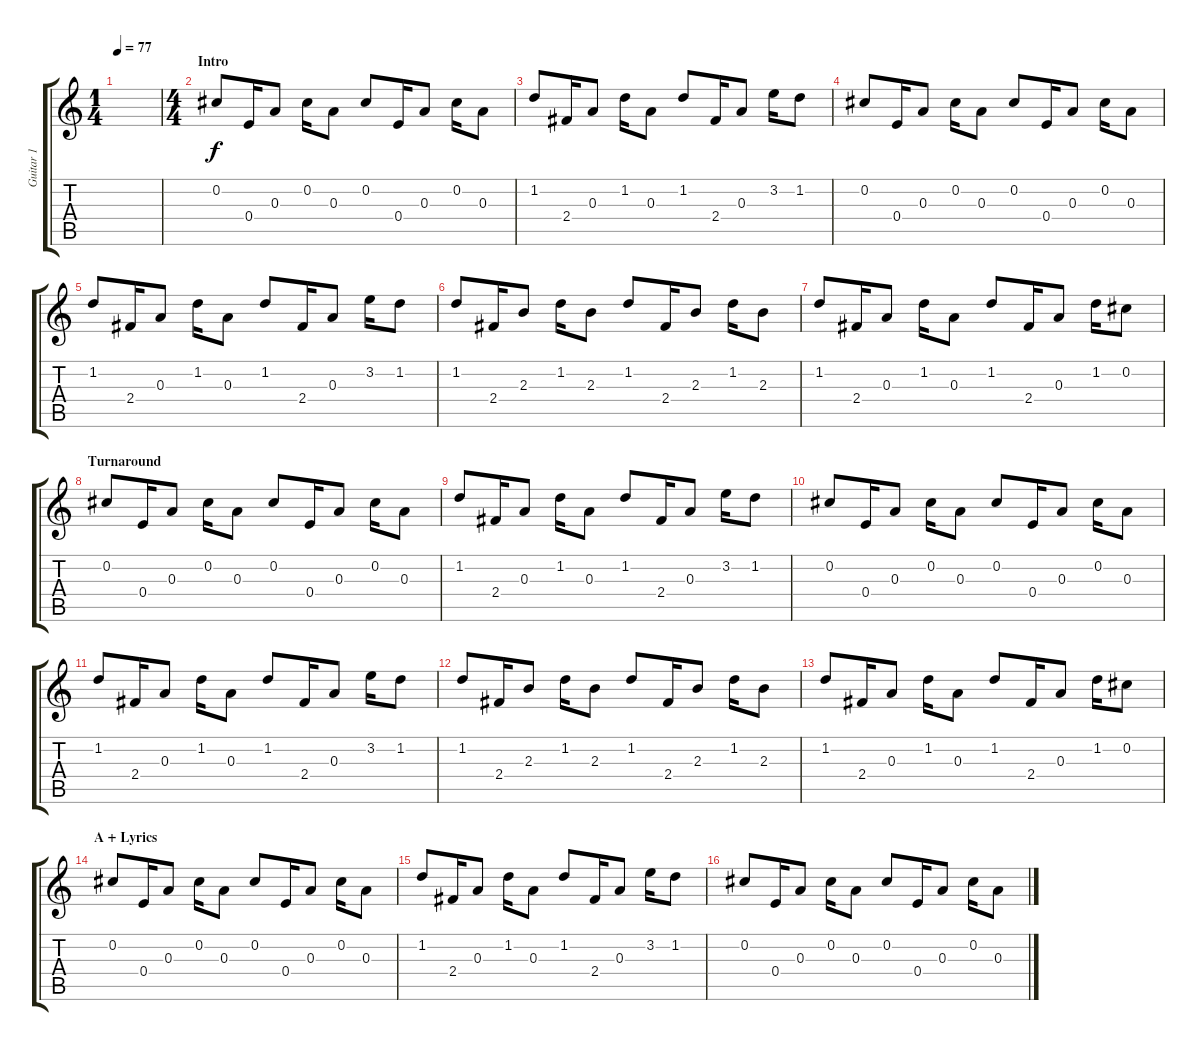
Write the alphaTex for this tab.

\track ("Guitar 1" "Guitar 1") {instrument acousticguitarnylon}
\staff {score tabs}
\tuning (Gb4 Db4 A3 E3 B2 Gb2) {hide}
\ts (1 4)
\tempo 77
\clef g2
\ks c
|
\ts (4 4)
\section ("" "Intro")
0.2.8 0.4.16 0.3.8 0.2.16 0.3.8 0.2.8 0.4.16 0.3.8 0.2.16 0.3.8 |
1.2.8 2.4.16 0.3.8 1.2.16 0.3.8 1.2.8 2.4.16 0.3.8 3.2.16 1.2.8 |
0.2.8 0.4.16 0.3.8 0.2.16 0.3.8 0.2.8 0.4.16 0.3.8 0.2.16 0.3.8 |
1.2.8 2.4.16 0.3.8 1.2.16 0.3.8 1.2.8 2.4.16 0.3.8 3.2.16 1.2.8 |
1.2.8 2.4.16 2.3.8 1.2.16 2.3.8 1.2.8 2.4.16 2.3.8 1.2.16 2.3.8 |
1.2.8 2.4.16 0.3.8 1.2.16 0.3.8 1.2.8 2.4.16 0.3.8 1.2.16 0.2.8 |
\section ("" "Turnaround")
0.2.8 0.4.16 0.3.8 0.2.16 0.3.8 0.2.8 0.4.16 0.3.8 0.2.16 0.3.8 |
1.2.8 2.4.16 0.3.8 1.2.16 0.3.8 1.2.8 2.4.16 0.3.8 3.2.16 1.2.8 |
0.2.8 0.4.16 0.3.8 0.2.16 0.3.8 0.2.8 0.4.16 0.3.8 0.2.16 0.3.8 |
1.2.8 2.4.16 0.3.8 1.2.16 0.3.8 1.2.8 2.4.16 0.3.8 3.2.16 1.2.8 |
1.2.8 2.4.16 2.3.8 1.2.16 2.3.8 1.2.8 2.4.16 2.3.8 1.2.16 2.3.8 |
1.2.8 2.4.16 0.3.8 1.2.16 0.3.8 1.2.8 2.4.16 0.3.8 1.2.16 0.2.8 |
\section ("" "A + Lyrics")
0.2.8 0.4.16 0.3.8 0.2.16 0.3.8 0.2.8 0.4.16 0.3.8 0.2.16 0.3.8 |
1.2.8 2.4.16 0.3.8 1.2.16 0.3.8 1.2.8 2.4.16 0.3.8 3.2.16 1.2.8 |
0.2.8 0.4.16 0.3.8 0.2.16 0.3.8 0.2.8 0.4.16 0.3.8 0.2.16 0.3.8
